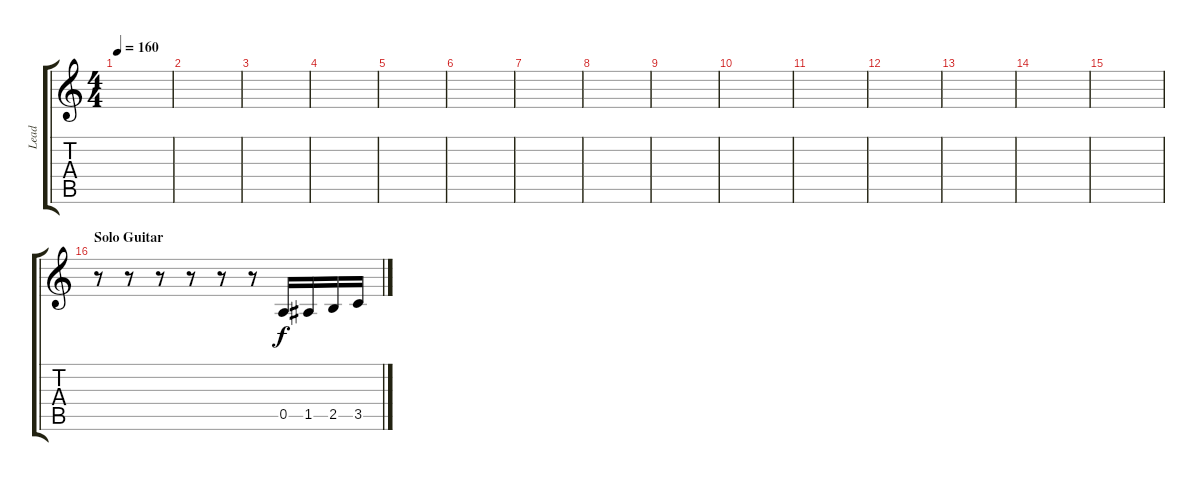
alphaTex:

\track ("Lead" "Lead") {instrument distortionguitar}
\staff {score tabs}
\tuning (E4 B3 G3 D3 A2 E2) {hide}
\ts (4 4)
\tempo 160
\clef g2
\ks c
|
|
|
|
|
|
|
|
|
|
|
|
|
|
|
\section ("" "Solo Guitar")
r.8 r.8 r.8 r.8 r.8 r.8 0.5.16 1.5.16 2.5.16 3.5.16
